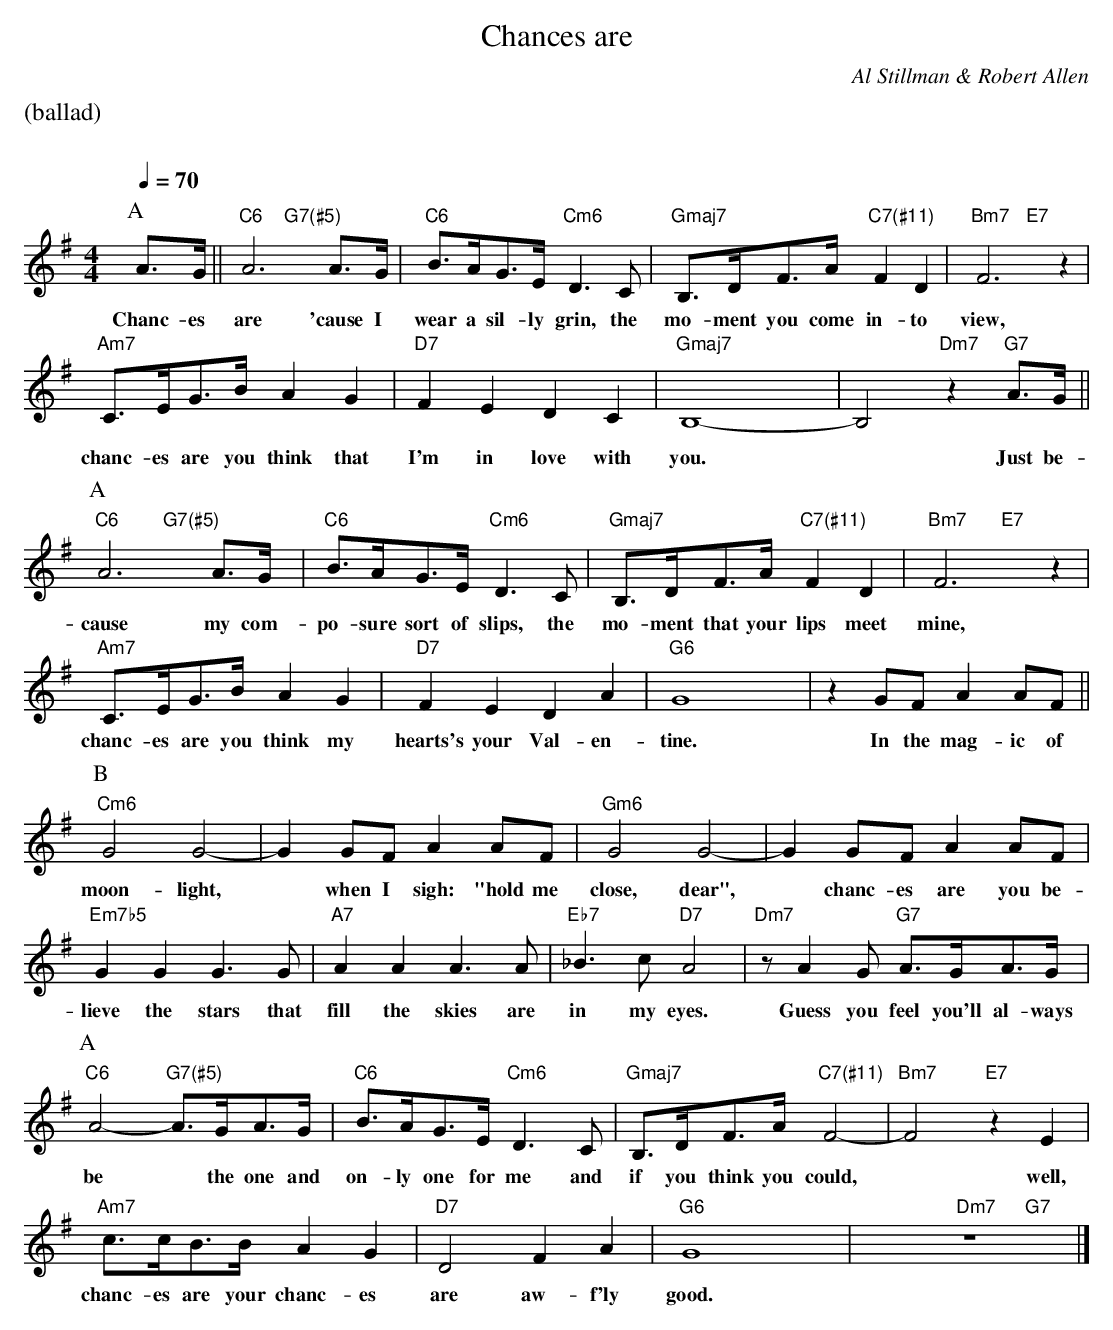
X:1
T:Chances are
M:4/4
L:1/8
C:Al Stillman & Robert Allen
Q:1/4=70
%%staves (chords melody)
K:G
%%text (ballad)
%%vskip 20
P:A
V:chords
x2 || "C6"x4 "G7(#5)"x4 | "C6"x4 "Cm6"x4 | "Gmaj7"x4 "C7(#11)"x4 | "Bm7"x4 "E7"x4 |
"Am7"x4 x4 | "D7"x4 x4 | "Gmaj7"x4 x4 | x4 "Dm7"x2"G7"x2 ||
V:melody
A>G || A6A>G | B>AG>E D3C | B,>DF>AF2D2 | F6z2 |
w:Chanc-es are 'cause I wear a sil-ly grin, the mo-ment you come in-to view,
C>EG>BA2G2 | F2E2D2C2 | B,8- | B,4z2A>G||
w:chanc-es are you think that I'm in love with you.* Just be-
P:A
V:chords
"C6"x4 "G7(#5)"x4 | "C6"x4 "Cm6"x4 | "Gmaj7"x4 "C7(#11)"x4 | "Bm7"x4 "E7"x4 |
"Am7"x4 x4 | "D7"x4 x4 | "G6"x4 x4 | x4 x4 ||
V:melody
A6A>G | B>AG>E D3C | B,>DF>AF2D2 | F6z2 |
w:cause my com-po-sure sort of slips, the mo-ment that your lips meet mine,
C>EG>BA2G2 | F2E2D2A2 | G8 | z2GFA2AF ||
w:chanc-es are you think my hearts's your Val-en-tine. In the mag-ic of
P:B
V:chords
"Cm6"x4 x4 | x4 x4 | "Gm6"x4 x4 | x4 x4 |
"Em7b5"x4 x4 | "A7"x4 x4 | "Eb7"x4 "D7"x4 | "Dm7"x4 "G7"x4 |
V:melody
G4G4- | G2GFA2AF | G4G4- | G2GFA2AF |
w:moon-light,* when I sigh: "hold me close, dear",* chanc-es are you be-
G2G2G3G | A2A2A3A | _B3cA4 | zA2G A>GA>G||
w:lieve the stars that fill the skies are in my eyes. Guess you feel you'll al-ways
P:A
V:chords
"C6"x4 "G7(#5)"x4 | "C6"x4 "Cm6"x4 | "Gmaj7"x4 "C7(#11)"x4 | "Bm7"x4 "E7"x4 |
"Am7"x4 x4 | "D7"x4 x4 | "G6"x4 x4 | x4 "Dm7"x2"G7"x2 |]
V:melody
A4-A>GA>G | B>AG>E D3C | B,>DF>AF4- | F4z2E2 |
w:be* the one and on-ly one for me and if you think you could,* well,
c>cB>BA2G2 | D4F2A2 | G8 | z8 |]
w:chanc-es are your chanc-es are aw-f'ly good.
